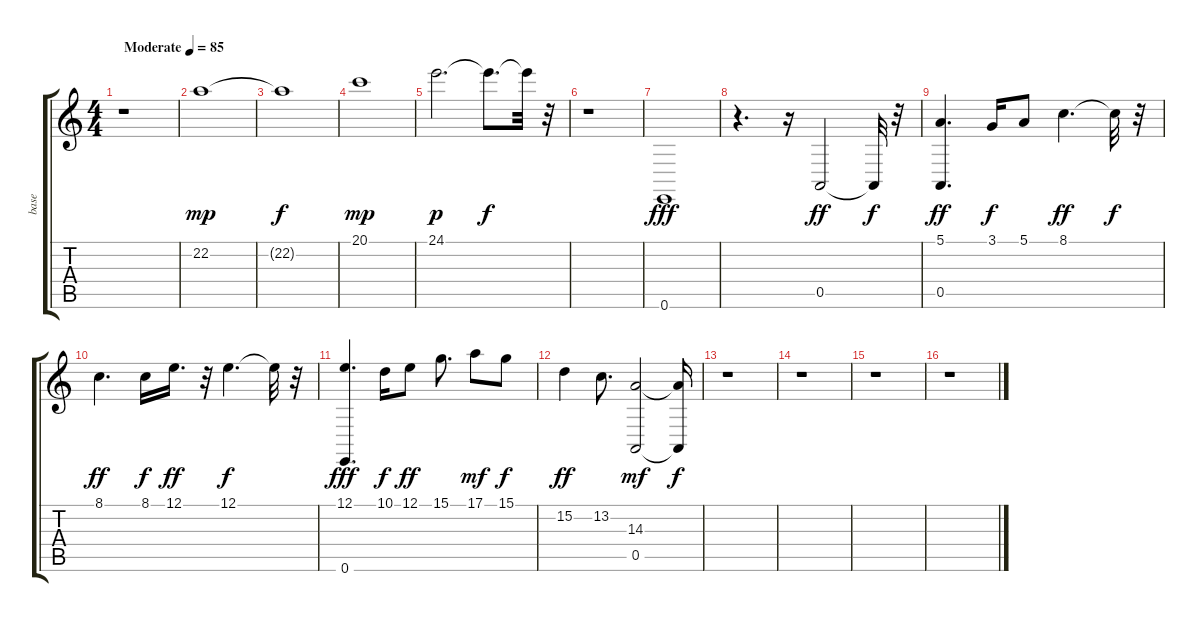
\track ("base" "base") {instrument stringensemble1}
\staff {score tabs}
\tuning (E4 B3 G3 D3 A2 E2) {hide}
\ts (4 4)
\tempo (85 "Moderate")
\clef g2
\ks c
r.1{dy mp instrument stringensemble1} |
22.2.1 |
22.2{t}.1{dy f} |
20.1.1{dy mp} |
24.1.2{d dy p} 24.1{t}.8{d dy f} 24.1{t}.32 r.32 |
r.1 |
0.6.1{dy fff} |
r.4{d} r.16 0.5.2{dy ff} 0.5{t}.32{dy f} r.32 |
(5.1 0.5).4{d dy ff} 3.1.16{dy f} 5.1.8 8.1.4{d dy ff} 8.1{t}.32{dy f} r.32 |
8.1.4{d dy ff} 8.1.16{dy f} 12.1.16{d dy ff} r.32 12.1.4{d dy f} 12.1{t}.32 r.32 |
(12.1 0.6).4{d dy fff} 10.1.16{dy f} 12.1.8{dy ff} 15.1.8{d} 17.1.8{dy mf} 15.1.8{dy f} |
15.2.4{dy ff} 13.2.8{d} (14.3 0.5).2{dy mf} (14.3{t} 0.5{t}).16{dy f} |
r.1 |
r.1 |
r.1 |
r.1
